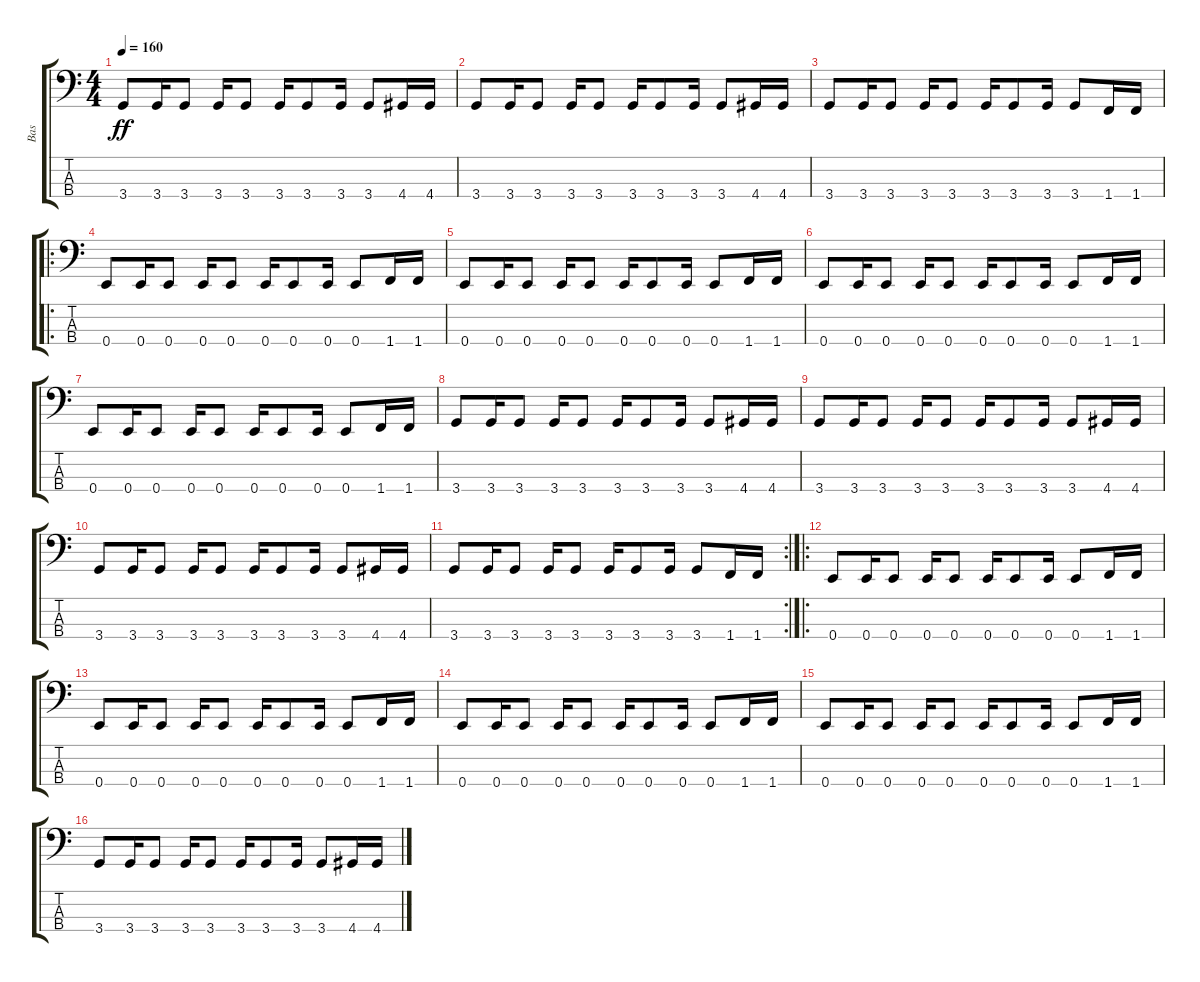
\track ("Bas" "Bas") {instrument electricbassfinger}
\staff {score tabs}
\tuning (G2 D2 A1 E1) {hide}
\ts (4 4)
\tempo 160
\clef f4
\ks c
3.4.8{dy ff} 3.4.16 3.4.8 3.4.16 3.4.8 3.4.16 3.4.8 3.4.16 3.4.8 4.4.16 4.4.16 |
3.4.8 3.4.16 3.4.8 3.4.16 3.4.8 3.4.16 3.4.8 3.4.16 3.4.8 4.4.16 4.4.16 |
3.4.8 3.4.16 3.4.8 3.4.16 3.4.8 3.4.16 3.4.8 3.4.16 3.4.8 1.4.16 1.4.16 |
\ro
0.4.8 0.4.16 0.4.8 0.4.16 0.4.8 0.4.16 0.4.8 0.4.16 0.4.8 1.4.16 1.4.16 |
0.4.8 0.4.16 0.4.8 0.4.16 0.4.8 0.4.16 0.4.8 0.4.16 0.4.8 1.4.16 1.4.16 |
0.4.8 0.4.16 0.4.8 0.4.16 0.4.8 0.4.16 0.4.8 0.4.16 0.4.8 1.4.16 1.4.16 |
0.4.8 0.4.16 0.4.8 0.4.16 0.4.8 0.4.16 0.4.8 0.4.16 0.4.8 1.4.16 1.4.16 |
3.4.8 3.4.16 3.4.8 3.4.16 3.4.8 3.4.16 3.4.8 3.4.16 3.4.8 4.4.16 4.4.16 |
3.4.8 3.4.16 3.4.8 3.4.16 3.4.8 3.4.16 3.4.8 3.4.16 3.4.8 4.4.16 4.4.16 |
3.4.8 3.4.16 3.4.8 3.4.16 3.4.8 3.4.16 3.4.8 3.4.16 3.4.8 4.4.16 4.4.16 |
\rc 2
3.4.8 3.4.16 3.4.8 3.4.16 3.4.8 3.4.16 3.4.8 3.4.16 3.4.8 1.4.16 1.4.16 |
\ro
0.4.8 0.4.16 0.4.8 0.4.16 0.4.8 0.4.16 0.4.8 0.4.16 0.4.8 1.4.16 1.4.16 |
0.4.8 0.4.16 0.4.8 0.4.16 0.4.8 0.4.16 0.4.8 0.4.16 0.4.8 1.4.16 1.4.16 |
0.4.8 0.4.16 0.4.8 0.4.16 0.4.8 0.4.16 0.4.8 0.4.16 0.4.8 1.4.16 1.4.16 |
0.4.8 0.4.16 0.4.8 0.4.16 0.4.8 0.4.16 0.4.8 0.4.16 0.4.8 1.4.16 1.4.16 |
3.4.8 3.4.16 3.4.8 3.4.16 3.4.8 3.4.16 3.4.8 3.4.16 3.4.8 4.4.16 4.4.16
